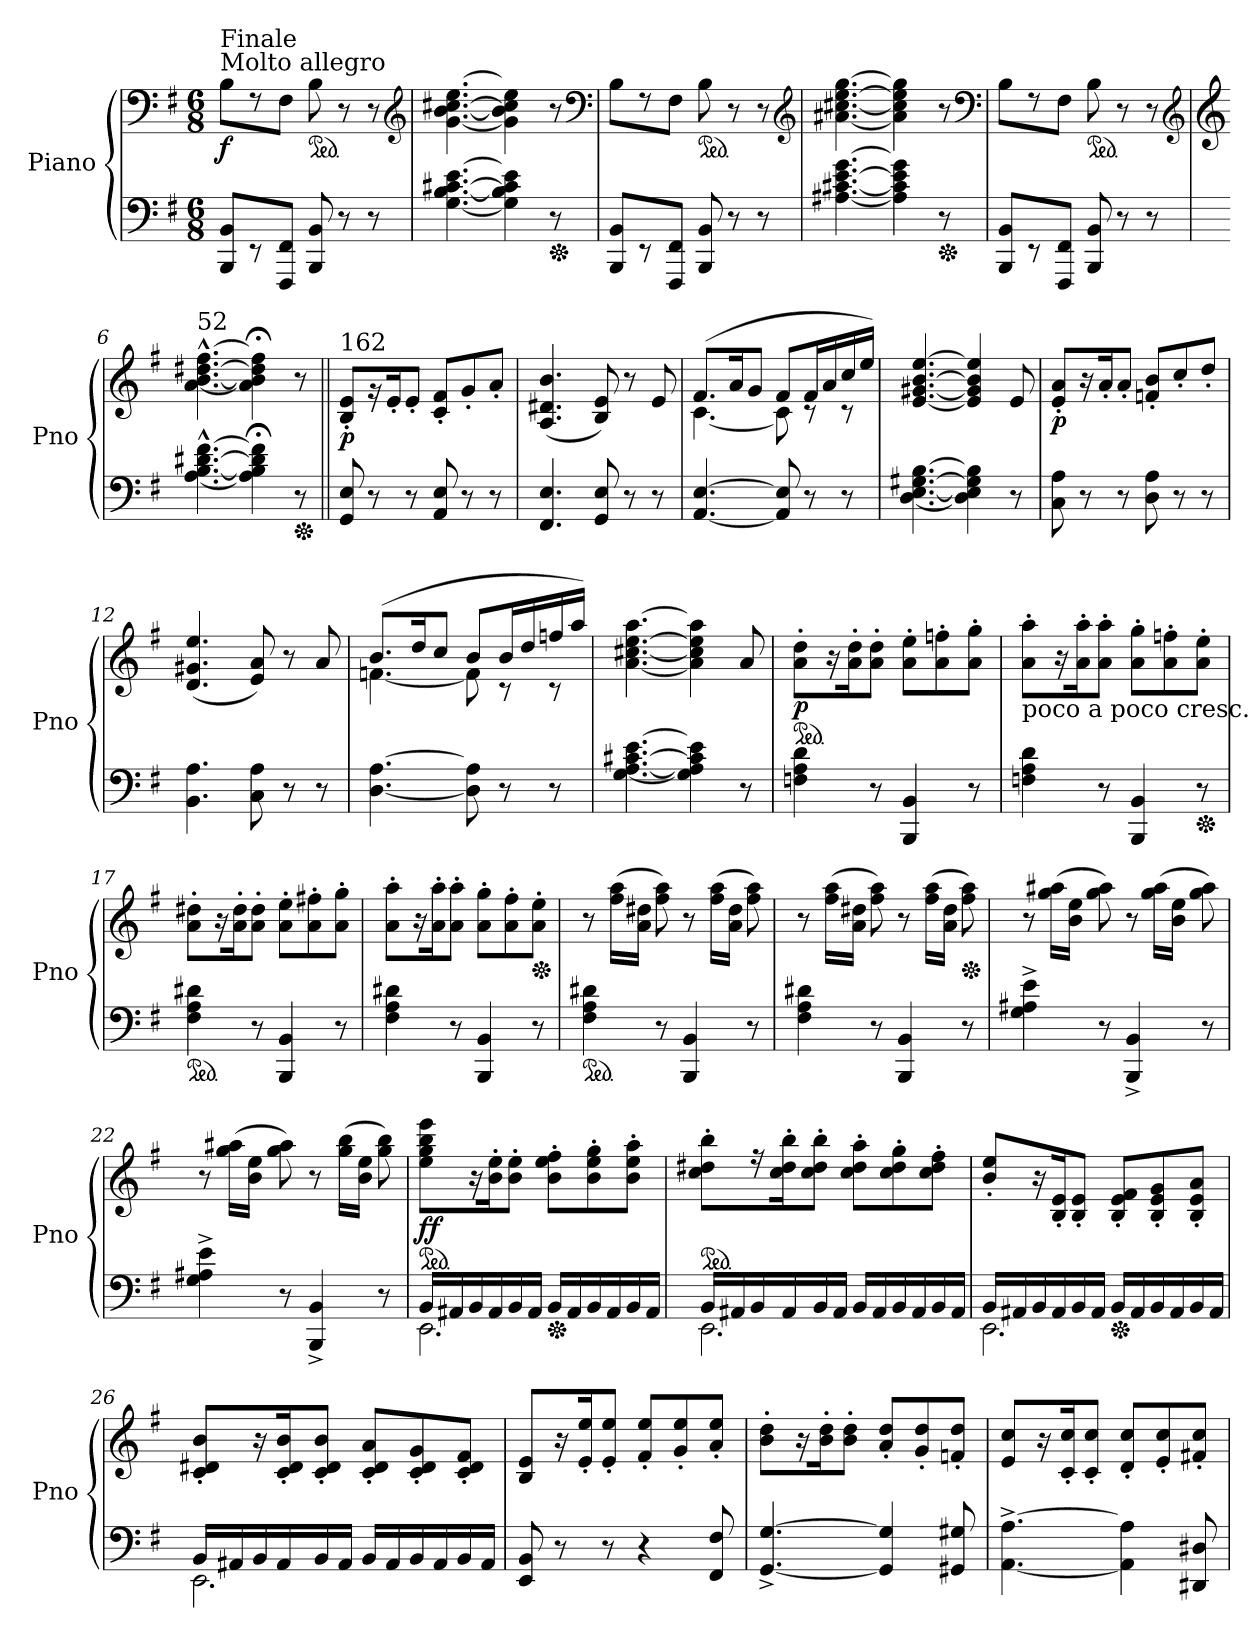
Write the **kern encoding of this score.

**kern	**kern	**dynam
*part1	*part1	*part1
*staff2	*staff1	*staff1/2
*I"Piano	*	*
*I'Pno	*	*
*clefF4	*clefF4	*
*k[f#]	*k[f#]	*
*G:	*G:	*
*M6/8	*M6/8	*
=1	=1	=1
!	!LO:TX:a:t=Finale\nMolto allegro	!
!	!	!LO:DY:b
8BBB/ 8BB/L	8B\L	f
8r	8r	.
8FFF#/ 8FF#/J	8F#\J	.
*	*ped	*
8BBB/ 8BB/	8B\	.
8r	8r	.
8r	8r	.
*	*clefG2	*
=2	=2	=2
[4.G\ [4.B\ [4.c#X\ [4.e\	[4.g\ [4.b\ [4.cc#X\ [4.ee\	.
4G\] 4B\] 4c#\] 4e\]	4g\] 4b\] 4cc#\] 4ee\]	.
*Xped	*	*
8r	8r	.
*	*clefF4	*
=3	=3	=3
8BBB/ 8BB/L	8B\L	.
8r	8r	.
8FFF#/ 8FF#/J	8F#\J	.
*	*ped	*
8BBB/ 8BB/	8B\	.
8r	8r	.
8r	8r	.
*	*clefG2	*
=4	=4	=4
[4.A#X\ [4.c#X\ [4.e\ [4.g\	[4.a#X\ [4.cc#X\ [4.ee\ [4.gg\	.
4A#\] 4c#\] 4e\] 4g\]	4a#\] 4cc#\] 4ee\] 4gg\]	.
*Xped	*	*
8r	8r	.
*	*clefF4	*
=5	=5	=5
8BBB/ 8BB/L	8B\L	.
8r	8r	.
8FFF#/ 8FF#/J	8F#\J	.
*	*ped	*
8BBB/ 8BB/	8B\	.
8r	8r	.
8r	8r	.
*	*clefG2	*
!!LO:LB:g=z
=6	=6	=6
*	*clefG2	*
!	!LO:TX:a:t=52	!
[4.A\^^ [4.B\^^ [4.d#X\^^ [4.f#\^^	[4.a\^^ [4.b\^^ [4.dd#X\^^ [4.ff#\^^	.
4A\];< 4B\];< 4d#\];< 4f#\];<	4a\];< 4b\];< 4dd#\];< 4ff#\];<	.
*Xped	*	*
8r	8r	.
=7||	=7||	=7||
!	!LO:TX:a:t=162	!
!	!	!LO:DY:b
8GG/ 8E/	8B/' 8e/'L	p
8r	16rg	.
.	16e'/K	.
8r	8e'/J	.
8AA/ 8E/	8c/' 8f#/'L	.
8r	8g'/	.
8r	8a'/J	.
=8	=8	=8
4.FF#/ 4.E/	(4.A/ 4.d#X/ 4.b/	.
8GG/ 8E/	8B/ 8e/)	.
8r	8r	.
8r	8e/	.
=9	=9	=9
*	*^	*
[4.AA/ [4.E/	(8.f#/L	[4.c\	.
.	16a/K	.	.
.	8g/J	.	.
8AA/] 8E/]	8f#/L	8c\]	.
8r	16f#/L	8rc	.
.	16a/	.	.
8r	16cc/	8rc	.
.	16ee/JJ)	.	.
*	*v	*v	*
=10	=10	=10
[4.D\ [4.E\ [4.G#X\ [4.B\	[4.e/ [4.g#X/ [4.b/ [4.ee/	.
4D\] 4E\] 4G#\] 4B\]	4e/] 4g#/] 4b/] 4ee/]	.
8r	8e/	.
=11	=11	=11
!	!	!LO:DY:b
8C\ 8A\	8e/' 8a/'L	p
8r	16r	.
.	16a'/K	.
8r	8a'/J	.
8D\ 8A\	8fn/' 8b/'L	.
8r	8cc'/	.
8r	8dd'/J	.
!!LO:LB:g=z
=12	=12	=12
4.BB\ 4.A\	(4.d/ 4.g#X/ 4.ee/	.
8C\ 8A\	8e/ 8a/)	.
8r	8r	.
8r	8a/	.
=13	=13	=13
*	*^	*
[4.D\ [4.A\	(8.b/L	[4.fn\	.
.	16dd/K	.	.
.	8cc/J	.	.
8D\] 8A\]	8b/L	8f\]	.
8r	16b/L	8rc	.
.	16dd/	.	.
8r	16ffn/	8rc	.
.	16aa/JJ)	.	.
*	*v	*v	*
=14	=14	=14
[4.G\ [4.A\ [4.c#X\ [4.e\	[4.a\ [4.cc#X\ [4.ee\ [4.aa\	.
4G\] 4A\] 4c#\] 4e\]	4a\] 4cc#\] 4ee\] 4aa\]	.
8r	8a/	.
=15	=15	=15
*	*ped	*
!	!	!LO:DY:b
4Fn\ 4A\ 4d\	8a\' 8dd\'L	p
.	16r	.
.	16a\' 16dd\'K	.
8r	8a\' 8dd\'J	.
4BBB/ 4BB/	8a\' 8ee\'L	.
.	8a\' 8ffn\'	.
8r	8a\' 8gg\'J	.
=16	=16	=16
!	!LO:TX:b:t=poco a poco cresc.	!
4Fn\ 4A\ 4d\	8a\' 8aa\'L	.
.	16r	.
.	16a\' 16aa\'K	.
8r	8a\' 8aa\'J	.
4BBB/ 4BB/	8a\' 8gg\'L	.
.	8a\' 8ffn\'	.
*Xped	*	*
8r	8a\' 8ee\'J	.
!!LO:LB:g=z
=17	=17	=17
*ped	*	*
4F#\ 4A\ 4d#X\	8a\' 8dd#X\'L	.
.	16r	.
.	16a\' 16dd#\'K	.
8r	8a\' 8dd#\'J	.
4BBB/ 4BB/	8a\' 8ee\'L	.
.	8a\' 8ff#X\'	.
8r	8a\' 8gg\'J	.
=18	=18	=18
4F#\ 4A\ 4d#X\	8a\' 8aa\'L	.
.	16r	.
.	16a\' 16aa\'K	.
8r	8a\' 8aa\'J	.
4BBB/ 4BB/	8a\' 8gg\'L	.
.	8a\' 8ff#\'	.
*	*Xped	*
8r	8a\' 8ee\'J	.
=19	=19	=19
*ped	*	*
4F#\ 4A\ 4d#X\	8r	.
.	(16ff#\ 16aa\LL	.
.	16a\ 16dd#X\JJ	.
8r	8ff#\ 8aa\)	.
4BBB/ 4BB/	8r	.
.	(16ff#\ 16aa\LL	.
.	16a\ 16dd#\JJ	.
8r	8ff#\ 8aa\)	.
=20	=20	=20
4F#\ 4A\ 4d#X\	8r	.
.	(16ff#\ 16aa\LL	.
.	16a\ 16dd#X\JJ	.
8r	8ff#\ 8aa\)	.
4BBB/ 4BB/	8r	.
.	(16ff#\ 16aa\LL	.
.	16a\ 16dd#\JJ	.
*	*Xped	*
8r	8ff#\ 8aa\)	.
=21	=21	=21
4G\^ 4A#X\^ 4e\^	8r	.
.	(16gg\ 16aa#X\LL	.
.	16b\ 16ee\JJ	.
8r	8gg\ 8aa#\)	.
4BBB/^ 4BB/^	8r	.
.	(16gg\ 16aa#\LL	.
.	16b\ 16ee\JJ	.
8r	8gg\ 8aa#\)	.
!!LO:LB:g=z
=22	=22	=22
4G\^ 4A#X\^ 4e\^	8r	.
.	(16gg\ 16aa#X\LL	.
.	16b\ 16ee\JJ	.
8r	8gg\ 8aa#\)	.
4BBB/^ 4BB/^	8r	.
.	(16gg\ 16bb\LL	.
.	16b\ 16ee\JJ	.
8r	8gg\ 8bb\)	.
=23	=23	=23
*^	*	*
*	*	*ped	*
!	!	!	!LO:DY:b
16BB/LL	2.EE\	8ee\ 8gg\ 8bb\ 8eee\L	ff
16AA#X/	.	.	.
16BB/	.	16r	.
16AA#/	.	16b\' 16ee\'K	.
16BB/	.	8b\' 8ee\'J	.
16AA#/JJ	.	.	.
*Xped	*	*	*
16BB/LL	.	8b\' 8ee\' 8ff#\'L	.
16AA#/	.	.	.
16BB/	.	8b\' 8ee\' 8gg\'	.
16AA#/	.	.	.
16BB/	.	8b\' 8ee\' 8aa\'J	.
16AA#/JJ	.	.	.
=24	=24	=24	=24
*	*	*ped	*
16BB/LL	2.EE\	8cc\' 8dd#X\' 8bb\'L	.
16AA#X/	.	.	.
16BB/	.	16r	.
16AA#/	.	16cc\' 16dd#\' 16bb\'K	.
16BB/	.	8cc\' 8dd#\' 8bb\'J	.
16AA#/JJ	.	.	.
16BB/LL	.	8cc\' 8dd#\' 8aa\'L	.
16AA#/	.	.	.
16BB/	.	8cc\' 8dd#\' 8gg\'	.
16AA#/	.	.	.
16BB/	.	8cc\' 8dd#\' 8ff#\'J	.
16AA#/JJ	.	.	.
=25	=25	=25	=25
16BB/LL	2.EE\	8b/' 8ee/'L	.
16AA#X/	.	.	.
16BB/	.	16r	.
16AA#/	.	16B/' 16e/'K	.
16BB/	.	8B/' 8e/'J	.
16AA#/JJ	.	.	.
*Xped	*	*	*
16BB/LL	.	8B/' 8e/' 8f#/'L	.
16AA#/	.	.	.
16BB/	.	8B/' 8e/' 8g/'	.
16AA#/	.	.	.
16BB/	.	8B/' 8e/' 8a/'J	.
16AA#/JJ	.	.	.
!!LO:PB:g=z
=26	=26	=26	=26
16BB/LL	2.EE\	8c/' 8d#X/' 8b/'L	.
16AA#X/	.	.	.
16BB/	.	16r	.
16AA#/	.	16c/' 16d#/' 16b/'K	.
16BB/	.	8c/' 8d#/' 8b/'J	.
16AA#/JJ	.	.	.
16BB/LL	.	8c/' 8d#/' 8a/'L	.
16AA#/	.	.	.
16BB/	.	8c/' 8d#/' 8g/'	.
16AA#/	.	.	.
16BB/	.	8c/' 8d#/' 8f#/'J	.
16AA#/JJ	.	.	.
*v	*v	*	*
=27	=27	=27
8EE/ 8BB/	8B/ 8e/L	.
8r	16r	.
.	16e/' 16ee/'K	.
8r	8e/' 8ee/'J	.
4r	8f#/' 8ee/'L	.
.	8g/' 8ee/'	.
8FF#/ 8F#/	8a/' 8ee/'J	.
=28	=28	=28
[4.GG/^ [4.G/^	8b\' 8dd\'L	.
.	16r	.
.	16b\' 16dd\'K	.
.	8b\' 8dd\'J	.
4GG/] 4G/]	8a/' 8dd/'L	.
.	8g/' 8dd/'	.
8GG#X/ 8G#X/	8fn/' 8dd/'J	.
=29	=29	=29
[4.AA\^ [4.A\^	8e/ 8cc/L	.
.	16r	.
.	16c/' 16cc/'K	.
.	8c/' 8cc/'J	.
4AA\] 4A\]	8d/' 8cc/'L	.
.	8e/' 8cc/'	.
8DD#X/ 8D#X/	8f#X/' 8cc/'J	.
=	=	=
*-	*-	*-
